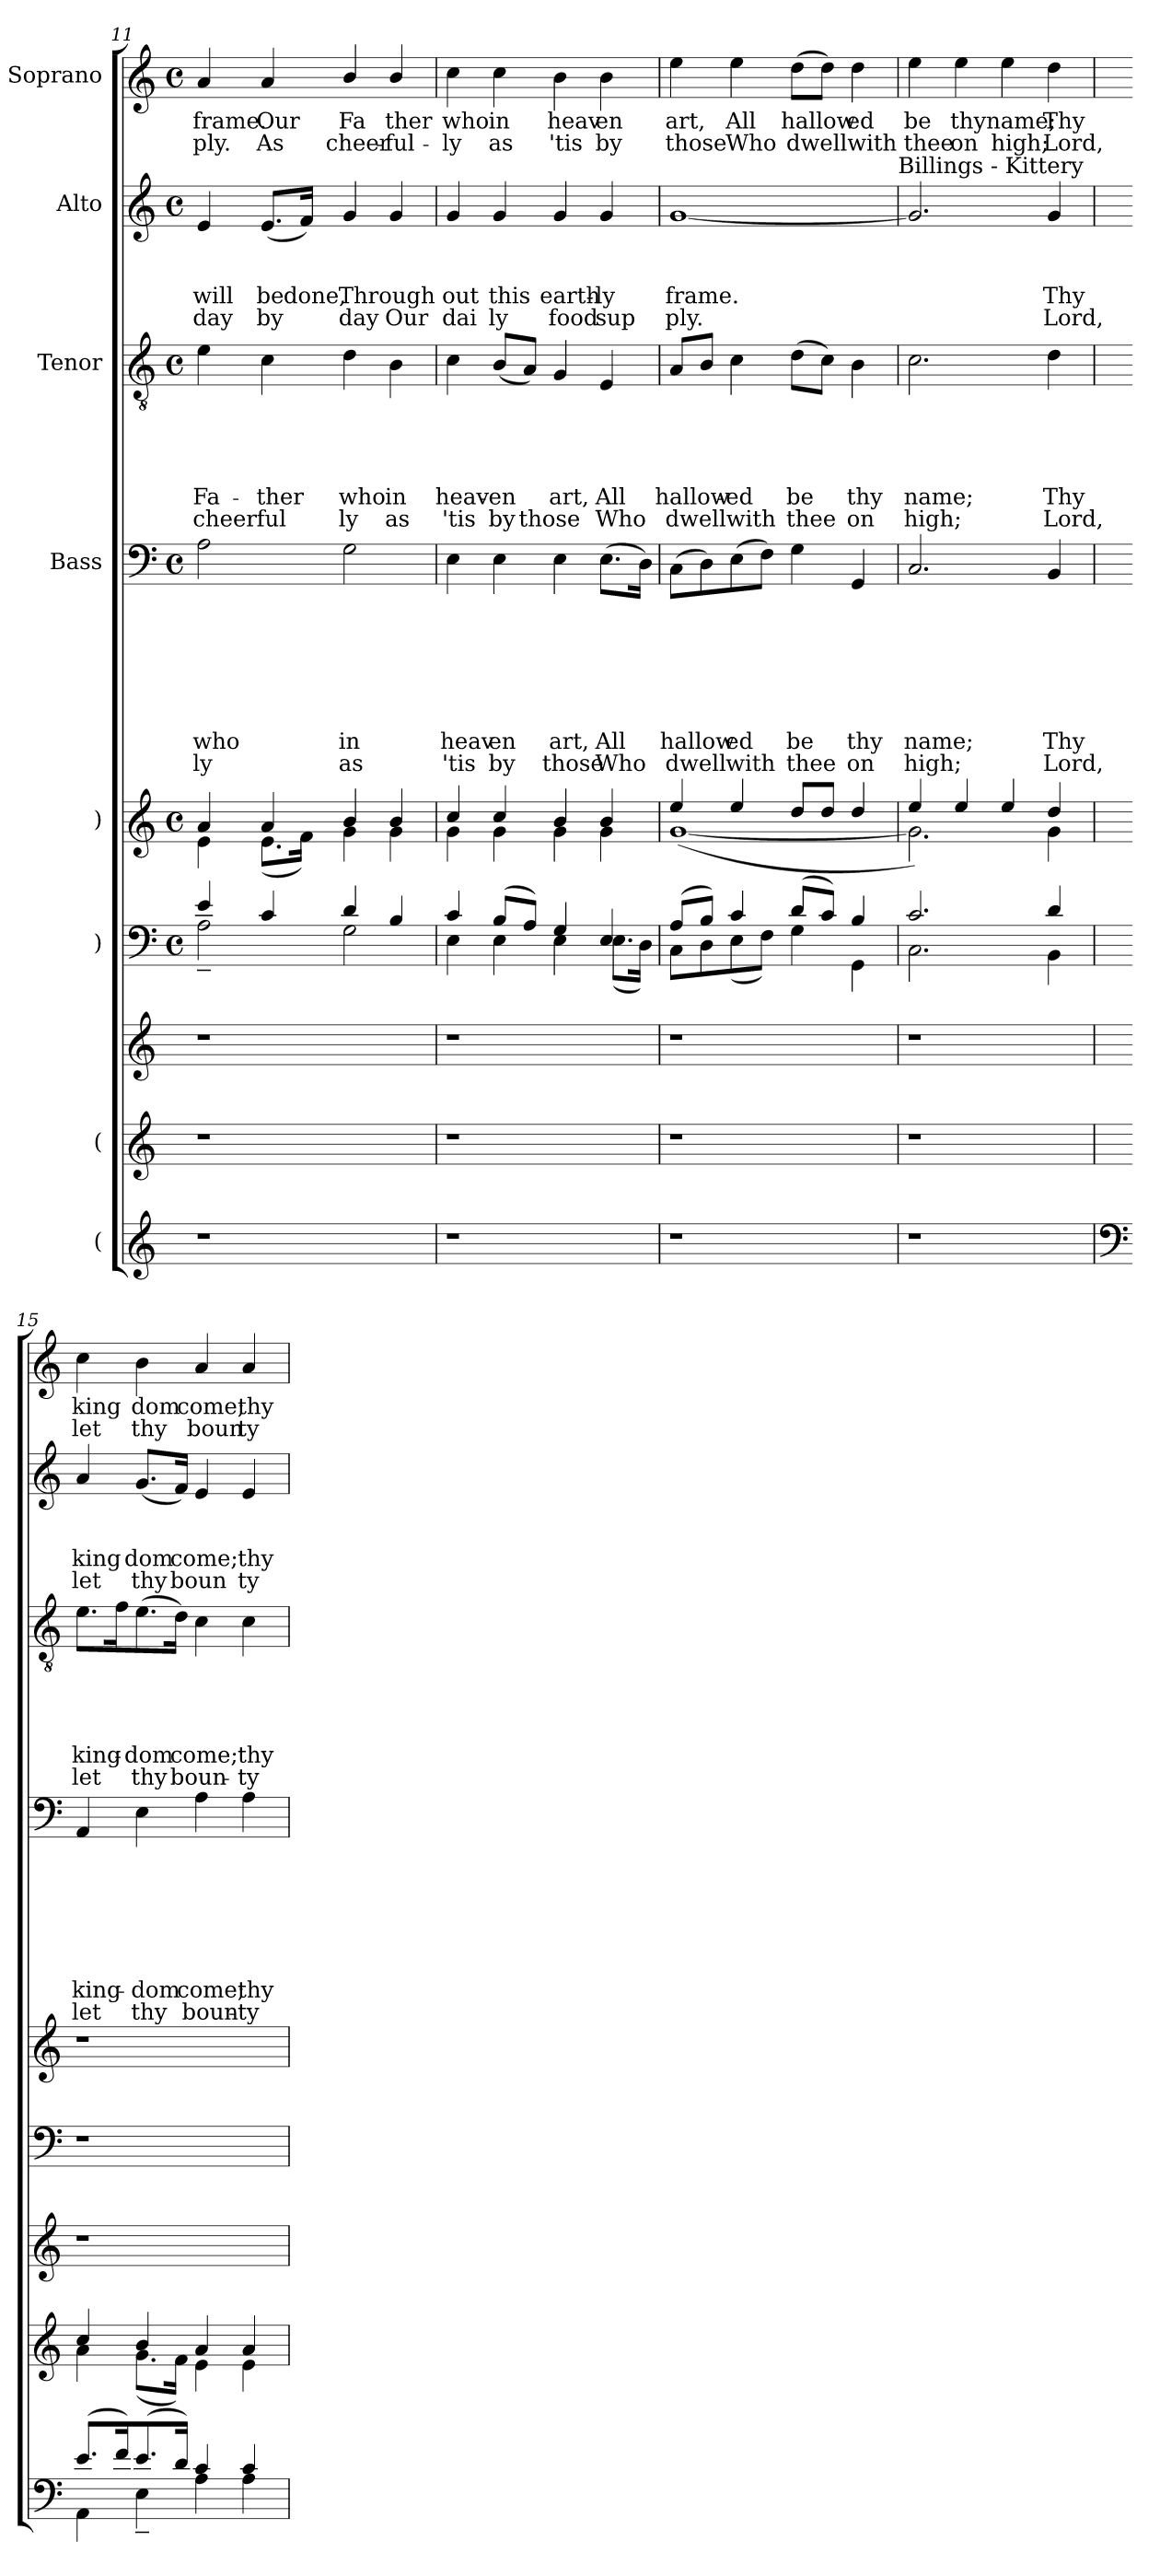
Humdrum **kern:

**kern	**kern	**kern	**kern	**kern	**kern	**text	**text	**text	**text	**text	**text	**text	**text	**kern	**text	**text	**text	**text	**text	**text	**kern	**text	**text	**text	**text	**kern	**text	**text
*part9	*part8	*part7	*part6	*part5	*part4	*part4	*part4	*part4	*part4	*part4	*part4	*part4	*part4	*part3	*part3	*part3	*part3	*part3	*part3	*part3	*part2	*part2	*part2	*part2	*part2	*part1	*part1	*part1
*staff9	*staff8	*staff7	*staff6	*staff5	*staff4	*staff4	*staff4	*staff4	*staff4	*staff4	*staff4	*staff4	*staff4	*staff3	*staff3	*staff3	*staff3	*staff3	*staff3	*staff3	*staff2	*staff2	*staff2	*staff2	*staff2	*staff1	*staff1	*staff1
*I"(	*I"(	*	*I")	*I")	*I"Bass	*	*	*	*	*	*	*	*	*I"Tenor	*	*	*	*	*	*	*I"Alto	*	*	*	*	*I"Soprano	*	*
*clefG2	*clefG2	*clefG2	*clefF4	*clefG2	*clefF4	*	*	*	*	*	*	*	*	*clefGv2	*	*	*	*	*	*	*clefG2	*	*	*	*	*clefG2	*	*
*k[]	*k[]	*k[]	*k[]	*k[]	*k[]	*	*	*	*	*	*	*	*	*k[]	*	*	*	*	*	*	*k[]	*	*	*	*	*k[]	*	*
*C:	*C:	*C:	*C:	*C:	*C:	*	*	*	*	*	*	*	*	*C:	*	*	*	*	*	*	*C:	*	*	*	*	*C:	*	*
*	*	*	*M4/4	*M4/4	*M4/4	*	*	*	*	*	*	*	*	*M4/4	*	*	*	*	*	*	*M4/4	*	*	*	*	*M4/4	*	*
*	*	*	*met(c)	*met(c)	*met(c)	*	*	*	*	*	*	*	*	*met(c)	*	*	*	*	*	*	*met(c)	*	*	*	*	*met(c)	*	*
=11	=11	=11	=11	=11	=11	=11	=11	=11	=11	=11	=11	=11	=11	=11	=11	=11	=11	=11	=11	=11	=11	=11	=11	=11	=11	=11	=11	=11
*	*	*	*^	*^	*	*	*	*	*	*	*	*	*	*	*	*	*	*	*	*	*	*	*	*	*	*	*	*
!	!	!	!	!	!	!	!	!	!	!	!	!	!	!LO:LY:b	!LO:LY:b	!	!	!	!	!	!LO:LY:b	!LO:LY:b	!	!	!	!LO:LY:b	!LO:LY:b	!	!LO:LY:b	!LO:LY:b
1r	1r	1r	4e/	2A~<\	4a/	4e\	2A\	.	.	.	.	.	.	who	ly	4e\	.	.	.	.	Fa-	cheer	4e/	.	.	will	day	4a/	frame.	-ply.
!	!	!	!	!	!	!	!	!	!	!	!	!	!	!	!	!	!	!	!	!	!LO:LY:b	!LO:LY:b	!	!	!	!LO:LY:b	!LO:LY:b	!	!LO:LY:b	!LO:LY:b
.	.	.	4c/	.	4a/	(<8.e\L	.	.	.	.	.	.	.	.	.	4c\	.	.	.	.	-ther	ful	(<8.e/L	.	.	be	by	4a/	Our	As
!	!	!	!	!	!	!	!	!	!	!	!	!	!	!	!	!	!	!	!	!	!	!	!	!	!	!LO:LY:b	!	!	!	!
.	.	.	.	.	.	16f\Jk)	.	.	.	.	.	.	.	.	.	.	.	.	.	.	.	.	16f/Jk)	.	.	done,	.	.	.	.
!	!	!	!	!	!	!	!	!	!	!	!	!	!	!LO:LY:b	!LO:LY:b	!	!	!	!	!	!LO:LY:b	!LO:LY:b	!	!	!	!LO:LY:b	!LO:LY:b	!	!LO:LY:b	!LO:LY:b
.	.	.	4d/	2G\	4b/	4g\	2G\	.	.	.	.	.	.	in	as	4d\	.	.	.	.	who	ly	4g/	.	.	Through	day	4b/	Fa	cheer-
!	!	!	!	!	!	!	!	!	!	!	!	!	!	!	!	!	!	!	!	!	!LO:LY:b	!LO:LY:b	!	!	!	!	!LO:LY:b	!	!LO:LY:b	!LO:LY:b
.	.	.	4B/	.	4b/	4g\	.	.	.	.	.	.	.	.	.	4B\	.	.	.	.	in	as	4g/	.	.	.	Our	4b/	ther	-ful-
=12	=12	=12	=12	=12	=12	=12	=12	=12	=12	=12	=12	=12	=12	=12	=12	=12	=12	=12	=12	=12	=12	=12	=12	=12	=12	=12	=12	=12	=12	=12
!	!	!	!	!	!	!	!	!	!	!	!	!	!	!LO:LY:b	!LO:LY:b	!	!	!	!	!	!LO:LY:b	!LO:LY:b	!	!	!	!LO:LY:b	!LO:LY:b	!	!LO:LY:b	!LO:LY:b
1r	1r	1r	4c/	4E\	4cc/	4g\	4E\	.	.	.	.	.	.	heav	'tis	4c\	.	.	.	.	heav-	'tis	4g/	.	.	out	dai	4cc\	who	-ly
!	!	!	!	!	!	!	!	!	!	!	!	!	!	!LO:LY:b	!LO:LY:b	!	!	!	!	!	!LO:LY:b	!LO:LY:b	!	!	!	!LO:LY:b	!LO:LY:b	!	!LO:LY:b	!LO:LY:b
.	.	.	(>8B/L	4E\	4cc/	4g\	4E\	.	.	.	.	.	.	en	by	(<8B/L	.	.	.	.	-en	by	4g/	.	.	this	ly	4cc\	in	as
!	!	!	!	!	!	!	!	!	!	!	!	!	!	!	!	!	!	!	!	!	!	!LO:LY:b	!	!	!	!	!	!	!	!
.	.	.	8A/J)	.	.	.	.	.	.	.	.	.	.	.	.	8A/J)	.	.	.	.	.	those	.	.	.	.	.	.	.	.
!	!	!	!	!	!	!	!	!	!	!	!	!	!	!LO:LY:b	!LO:LY:b	!	!	!	!	!	!LO:LY:b	!	!	!	!	!LO:LY:b	!LO:LY:b	!	!LO:LY:b	!LO:LY:b
.	.	.	4G/	4E\	4b/	4g\	4E\	.	.	.	.	.	.	art,	those	4G/	.	.	.	.	art,	.	4g/	.	.	earth-	food	4b\	heav	'tis
!	!	!	!	!	!	!	!	!	!	!	!	!	!	!LO:LY:b	!LO:LY:b	!	!	!	!	!	!LO:LY:b	!LO:LY:b	!	!	!	!LO:LY:b	!LO:LY:b	!	!LO:LY:b	!LO:LY:b
.	.	.	4E/	(<8.E\L	4b/	4g\	(>8.E\L	.	.	.	.	.	.	All	Who	4E/	.	.	.	.	All	Who	4g/	.	.	-ly	sup	4b\	en	by
.	.	.	.	16D\Jk)	.	.	16D\Jk)	.	.	.	.	.	.	.	.	.	.	.	.	.	.	.	.	.	.	.	.	.	.	.
=13	=13	=13	=13	=13	=13	=13	=13	=13	=13	=13	=13	=13	=13	=13	=13	=13	=13	=13	=13	=13	=13	=13	=13	=13	=13	=13	=13	=13	=13	=13
!	!	!	!	!	!	!	!	!	!	!	!	!	!	!LO:LY:b	!LO:LY:b	!	!	!	!	!	!LO:LY:b	!LO:LY:b	!	!	!	!LO:LY:b	!LO:LY:b	!	!LO:LY:b	!LO:LY:b
1r	1r	1r	(<8A/L	8C\L	4ee/	(<[<1g	(>8C\L	.	.	.	.	.	.	hallow	dwell	8A/L	.	.	.	.	hallow-	dwellwith	[<1g	.	.	frame.	ply.	4ee\	art,	those
.	.	.	8B/J)	8D\	.	.	8D\)	.	.	.	.	.	.	.	.	8B/J	.	.	.	.	.	.	.	.	.	.	.	.	.	.
!	!	!	!	!	!	!	!	!	!	!	!	!	!	!LO:LY:b	!LO:LY:b	!	!	!	!	!	!LO:LY:b	!	!	!	!	!	!	!	!LO:LY:b	!LO:LY:b
.	.	.	4c/	(<8E\	4ee/	.	(>8E\	.	.	.	.	.	.	ed	with	4c\	.	.	.	.	-ed	.	.	.	.	.	.	4ee\	All	Who
.	.	.	.	8F\J)	.	.	8F\J)	.	.	.	.	.	.	.	.	.	.	.	.	.	.	.	.	.	.	.	.	.	.	.
!	!	!	!	!	!	!	!	!	!	!	!	!	!	!LO:LY:b	!LO:LY:b	!	!	!	!	!	!LO:LY:b	!LO:LY:b	!	!	!	!	!	!	!LO:LY:b	!LO:LY:b
.	.	.	(>8d/L	4G\	8dd/L	.	4G\	.	.	.	.	.	.	be	thee	(>8d\L	.	.	.	.	be	thee	.	.	.	.	.	(>8dd\L	hallow	dwellwith
.	.	.	8c/J)	.	8dd/J	.	.	.	.	.	.	.	.	.	.	8c\J)	.	.	.	.	.	.	.	.	.	.	.	8dd\J)	.	.
!	!	!	!	!	!	!	!	!	!	!	!	!	!	!LO:LY:b	!LO:LY:b	!	!	!	!	!	!LO:LY:b	!LO:LY:b	!	!	!	!	!	!	!LO:LY:b	!
.	.	.	4B/	4GG\	4dd/	.	4GG/	.	.	.	.	.	.	thy	on	4B\	.	.	.	.	thy	on	.	.	.	.	.	4dd\	ed	.
!	!	!	!	!	!	!	!	!	!	!	!	!	!	!	!	!	!	!	!	!	!	!	!LO:TX:a:t=Billings - Kittery	!	!	!	!	!	!	!
=14	=14	=14	=14	=14	=14	=14	=14	=14	=14	=14	=14	=14	=14	=14	=14	=14	=14	=14	=14	=14	=14	=14	=14	=14	=14	=14	=14	=14	=14	=14
!	!	!	!	!	!	!	!	!	!	!	!	!	!	!LO:LY:b	!LO:LY:b	!	!	!	!	!	!LO:LY:b	!LO:LY:b	!	!	!	!	!	!	!LO:LY:b	!LO:LY:b
1r	1r	1r	2.c/	2.C\	4ee/)	2.g\]	2.C/	.	.	.	.	.	.	name;	high;	2.c\	.	.	.	.	name;	high;	2.g/]	.	.	.	.	4ee\	be	thee
!	!	!	!	!	!	!	!	!	!	!	!	!	!	!	!	!	!	!	!	!	!	!	!	!	!	!	!	!	!LO:LY:b	!LO:LY:b
.	.	.	.	.	4ee/	.	.	.	.	.	.	.	.	.	.	.	.	.	.	.	.	.	.	.	.	.	.	4ee\	thyname;	on
!	!	!	!	!	!	!	!	!	!	!	!	!	!	!	!	!	!	!	!	!	!	!	!	!	!	!	!	!	!	!LO:LY:b
.	.	.	.	.	4ee/	.	.	.	.	.	.	.	.	.	.	.	.	.	.	.	.	.	.	.	.	.	.	4ee\	.	high;
!	!	!	!	!	!	!	!	!	!	!	!	!	!	!LO:LY:b	!LO:LY:b	!	!	!	!	!	!LO:LY:b	!LO:LY:b	!	!	!	!LO:LY:b	!LO:LY:b	!	!LO:LY:b	!LO:LY:b
.	.	.	4d/	4BB\	4dd/	4g\	4BB/	.	.	.	.	.	.	Thy	Lord,	4d\	.	.	.	.	Thy	Lord,	4g/	.	.	Thy	Lord,	4dd\	Thy	Lord,
*	*	*	*v	*v	*	*	*	*	*	*	*	*	*	*	*	*	*	*	*	*	*	*	*	*	*	*	*	*	*	*
*	*	*	*	*v	*v	*	*	*	*	*	*	*	*	*	*	*	*	*	*	*	*	*	*	*	*	*	*	*	*
!!LO:LB:g=z
=15	=15	=15	=15	=15	=15	=15	=15	=15	=15	=15	=15	=15	=15	=15	=15	=15	=15	=15	=15	=15	=15	=15	=15	=15	=15	=15	=15	=15
*clefF4	*	*	*	*	*	*	*	*	*	*	*	*	*	*	*	*	*	*	*	*	*	*	*	*	*	*	*	*
*^	*^	*	*^	*^	*	*	*	*	*	*	*	*	*	*	*	*	*	*	*	*	*	*	*	*	*	*	*	*
!	!	!	!	!	!	!	!	!	!	!	!	!	!	!	!	!LO:LY:b	!LO:LY:b	!	!	!	!	!	!LO:LY:b	!LO:LY:b	!	!	!	!LO:LY:b	!LO:LY:b	!	!LO:LY:b	!LO:LY:b
*	*	*	*	*	*v	*v	*	*	*	*	*	*	*	*	*	*	*	*	*	*	*	*	*	*	*	*	*	*	*	*	*	*
*	*	*	*	*	*	*v	*v	*	*	*	*	*	*	*	*	*	*	*	*	*	*	*	*	*	*	*	*	*	*	*	*
(>8.e/L	4AA\	4cc/	4a\	1r	1r	1r	4AA/	.	.	.	.	.	.	king-	let	8.e\L	.	.	.	.	king-	let	4a/	.	.	king	let	4cc\	king	let
16f/k)	.	.	.	.	.	.	.	.	.	.	.	.	.	.	.	16f\k	.	.	.	.	.	.	.	.	.	.	.	.	.	.
!	!	!	!	!	!	!	!	!	!	!	!	!	!	!LO:LY:b	!LO:LY:b	!	!	!	!	!	!LO:LY:b	!LO:LY:b	!	!	!	!LO:LY:b	!LO:LY:b	!	!LO:LY:b	!LO:LY:b
(>8.e/	4E~<\	4b/	(<8.g\L	.	.	.	4E\	.	.	.	.	.	.	-dom	thy	(>8.e\	.	.	.	.	-dom	thy	(<8.g/L	.	.	dom	thy	4b\	dom	thy
!	!	!	!	!	!	!	!	!	!	!	!	!	!	!	!	!	!	!	!	!	!LO:LY:b	!LO:LY:b	!	!	!	!LO:LY:b	!LO:LY:b	!	!	!
16d/Jk)	.	.	16f\Jk)	.	.	.	.	.	.	.	.	.	.	.	.	16d\Jk)	.	.	.	.	come;	boun-	16f/Jk)	.	.	come;	boun	.	.	.
!	!	!	!	!	!	!	!	!	!	!	!	!	!	!LO:LY:b	!LO:LY:b	!	!	!	!	!	!	!	!	!	!	!	!	!	!LO:LY:b	!LO:LY:b
4c/	4A\	4a/	4e\	.	.	.	4A\	.	.	.	.	.	.	come;	boun-	4c\	.	.	.	.	.	.	4e/	.	.	.	.	4a/	come;	boun
!	!	!	!	!	!	!	!	!	!	!	!	!	!	!LO:LY:b	!LO:LY:b	!	!	!	!	!	!LO:LY:b	!LO:LY:b	!	!	!	!LO:LY:b	!LO:LY:b	!	!LO:LY:b	!LO:LY:b
4c/	4A\	4a/	4e\	.	.	.	4A\	.	.	.	.	.	.	thy	-ty	4c\	.	.	.	.	thy	-ty	4e/	.	.	thy	ty	4a/	thy	ty
*v	*v	*	*	*	*	*	*	*	*	*	*	*	*	*	*	*	*	*	*	*	*	*	*	*	*	*	*	*	*	*
*	*v	*v	*	*	*	*	*	*	*	*	*	*	*	*	*	*	*	*	*	*	*	*	*	*	*	*	*	*	*
=	=	=	=	=	=	=	=	=	=	=	=	=	=	=	=	=	=	=	=	=	=	=	=	=	=	=	=	=
*-	*-	*-	*-	*-	*-	*-	*-	*-	*-	*-	*-	*-	*-	*-	*-	*-	*-	*-	*-	*-	*-	*-	*-	*-	*-	*-	*-	*-
